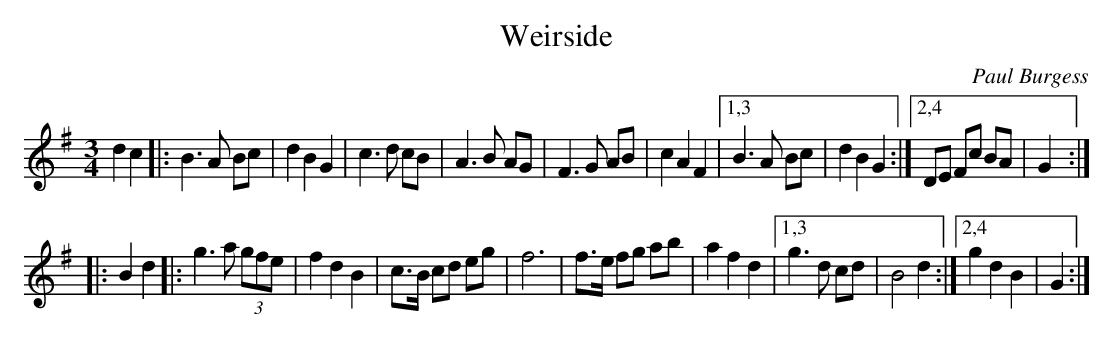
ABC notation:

X:1
T: Weirside
C: Paul Burgess
L: 1/8
M: 3/4
K: G
d2c2 |:\
B3A Bc | d2B2G2 | c3d cB | A3B AG |\
F3G AB | c2A2F2 |1,3 B3A Bc | d2B2G2 :|2,4 DE Fc BA | G2 :|
|: B2d2 |:\
g3a (3gfe | f2d2B2 | c>B cd eg | f6 |\
f>e fg ab | a2f2d2 |1,3 g3d cd | B4d2 :|2,4 g2d2B2 | G2 :|
